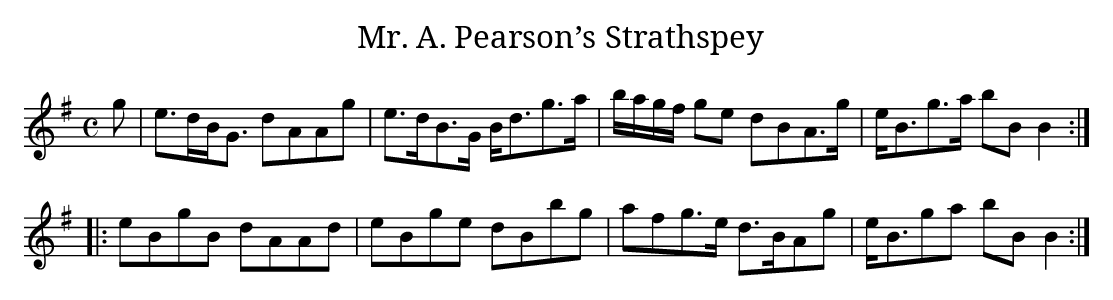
X:1
T:Mr. A. Pearson’s Strathspey
M:C
L:1/8
K:Emin
g|e>dB<G dAAg|e>dB>G B<dg>a|b/a/g/f/ ge dBA>g|e<Bg>a bB B2:|
|:eBgB dAAd|eBge dBbg|afg>e d>BAg|e<Bga bB B2:|]
